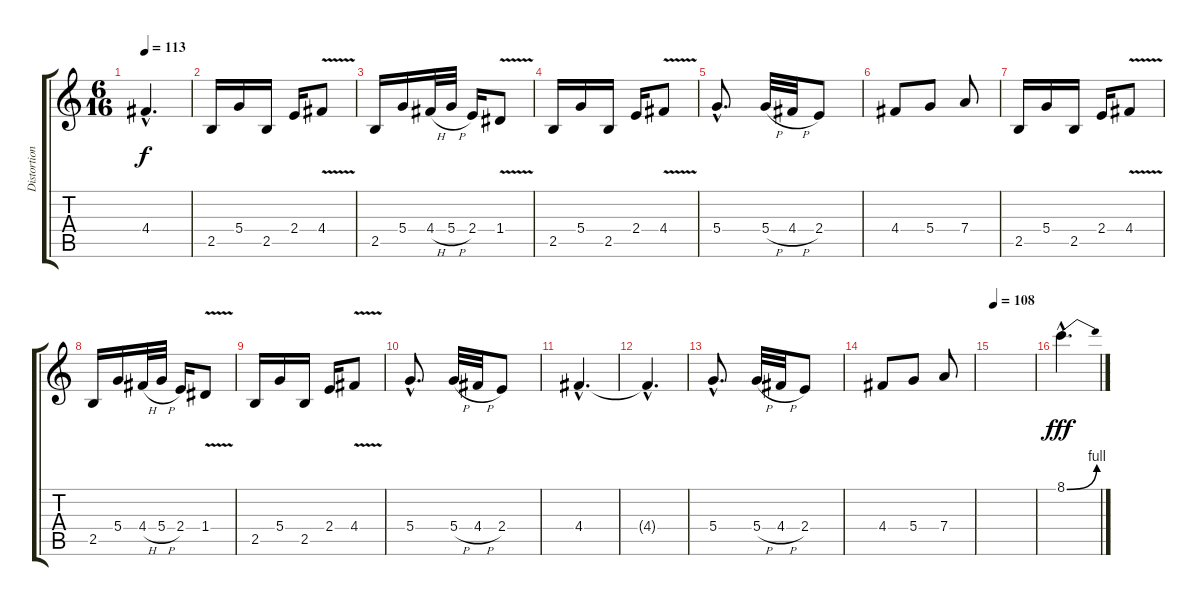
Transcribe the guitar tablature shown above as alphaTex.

\track ("Distortion Guitar 3" "Distortion") {instrument distortionguitar}
\staff {score tabs}
\tuning (E4 B3 G3 D3 A2 E2) {hide}
\ts (6 16)
\tempo 113
\clef g2
\ks c
4.4{hac}.4{d dy f} |
2.5.16 5.4.16 2.5.16 2.4.16 4.4{v}.8 |
2.5.16 5.4.16 4.4{h}.32 5.4{h}.32 2.4.16 1.4{v}.8 |
2.5.16 5.4.16 2.5.16 2.4.16 4.4{v}.8 |
5.4{hac}.8{d} 5.4{h}.32 4.4{h}.32 2.4.8 |
4.4.8 5.4.8 7.4.8 |
2.5.16 5.4.16 2.5.16 2.4.16 4.4{v}.8 |
2.5.16 5.4.16 4.4{h}.32 5.4{h}.32 2.4.16 1.4{v}.8 |
2.5.16 5.4.16 2.5.16 2.4.16 4.4{v}.8 |
5.4{hac}.8{d} 5.4{h}.32 4.4{h}.32 2.4.8 |
4.4{hac}.4{d} |
4.4{hac t}.4{d} |
5.4{hac}.8{d} 5.4{h}.32 4.4{h}.32 2.4.8 |
4.4.8 5.4.8 7.4.8 |
\tempo 108
|
8.1{be (bend 0 0 60 4) hac}.4{d dy fff}
